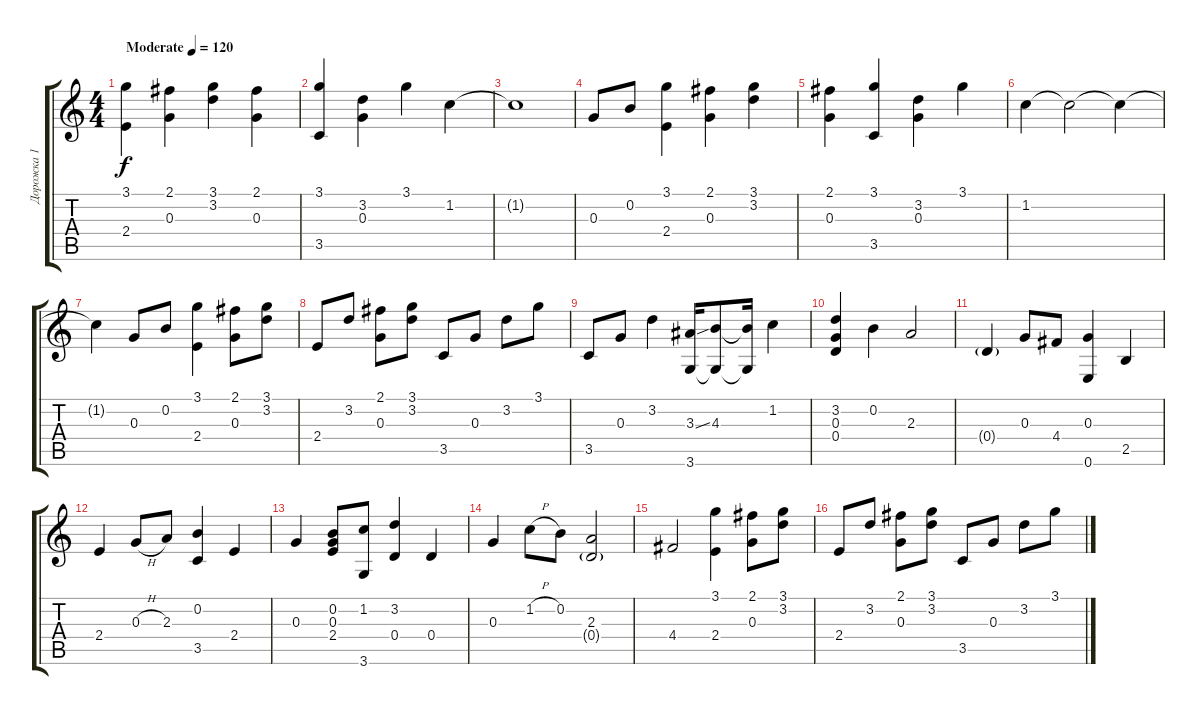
\track ("Дорожка 1" "Дорожка 1") {instrument acousticguitarsteel}
\staff {score tabs}
\tuning (E4 B3 G3 D3 A2 E2) {hide}
\ts (4 4)
\tempo (120 "Moderate")
\clef g2
\ks c
(3.1 2.4).4{dy f instrument acousticguitarsteel} (2.1 0.3).4 (3.1 3.2).4 (2.1 0.3).4 |
(3.1 3.5).4 (3.2 0.3).4 3.1.4 1.2.4 |
1.2{t}.1 |
0.3.8 0.2.8 (3.1 2.4).4 (2.1 0.3).4 (3.1 3.2).4 |
(2.1 0.3).4 (3.1 3.5).4 (3.2 0.3).4 3.1.4 |
1.2.4 1.2{t}.2 1.2{t}.4 |
1.2{t}.4 0.3.8 0.2.8 (3.1 2.4).4 (2.1 0.3).8 (3.1 3.2).8 |
2.4.8 3.2.8 (2.1 0.3).8 (3.1 3.2).8 3.5.8 0.3.8 3.2.8 3.1.8 |
3.5.8 0.3.8 3.2.4 (3.3{ss} 3.6).16 (4.3 3.6{t}).8 (4.3{t} 3.6{t}).16 1.2.4 |
(3.2 0.3 0.4).4 0.2.4 2.3.2 |
0.4{g}.4 0.3.8 4.4.8 (0.3 0.6).4 2.5.4 |
2.4.4 0.3{h}.8 2.3.8 (0.2 3.5).4 2.4.4 |
0.3.4 (0.2 0.3 2.4).8 (1.2 3.6).8 (3.2 0.4).4 0.4.4 |
0.3.4 1.2{h}.8 0.2.8 (2.3 0.4{g}).2 |
4.4.2 (3.1 2.4).4 (2.1 0.3).8 (3.1 3.2).8 |
2.4.8 3.2.8 (2.1 0.3).8 (3.1 3.2).8 3.5.8 0.3.8 3.2.8 3.1.8
